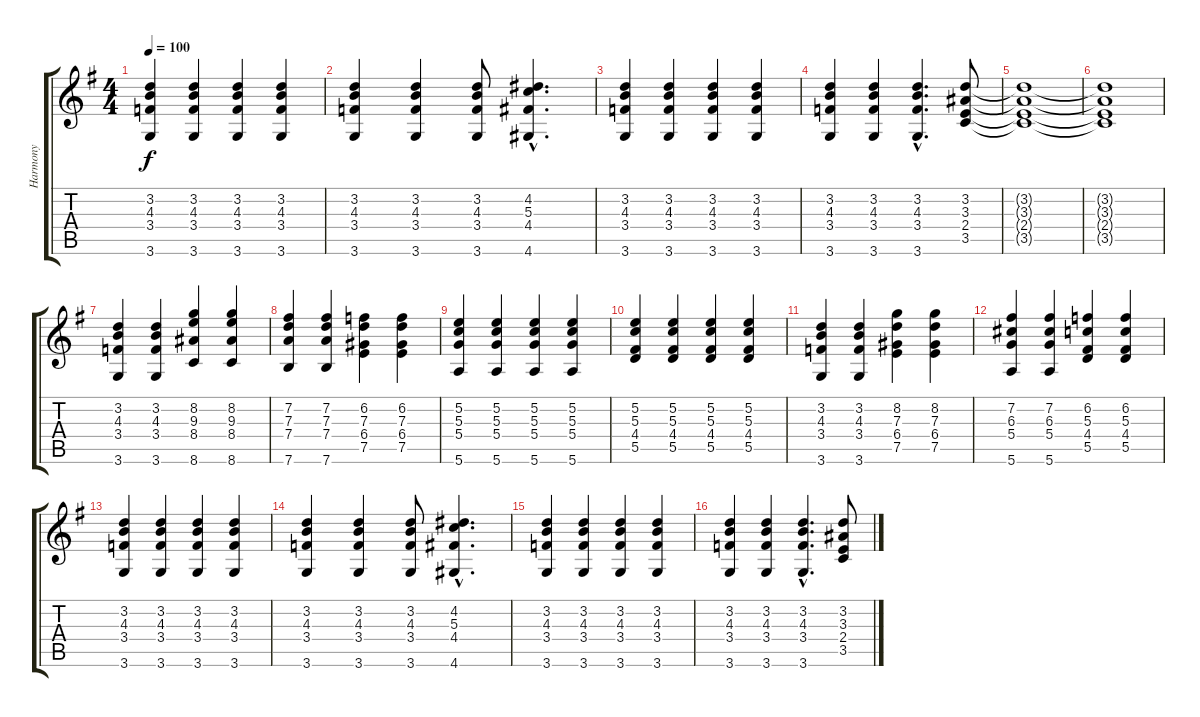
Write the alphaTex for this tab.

\track ("Harmony" "Harmony") {instrument acousticguitarnylon}
\staff {score tabs}
\tuning (E4 B3 G3 D3 A2 E2) {hide}
\ts (4 4)
\tempo 100
\clef g2
\ks g
(3.2 4.3 3.4 3.6).4{dy f instrument acousticguitarnylon} (3.2 4.3 3.4 3.6).4 (3.2 4.3 3.4 3.6).4 (3.2 4.3 3.4 3.6).4 |
(3.2 4.3 3.4 3.6).4 (3.2 4.3 3.4 3.6).4 (3.2 4.3 3.4 3.6).8 (4.2{hac} 5.3{hac} 4.4{hac} 4.6{hac}).4{d} |
(3.2 4.3 3.4 3.6).4 (3.2 4.3 3.4 3.6).4 (3.2 4.3 3.4 3.6).4 (3.2 4.3 3.4 3.6).4 |
(3.2 4.3 3.4 3.6).4 (3.2 4.3 3.4 3.6).4 (3.2{hac} 4.3{hac} 3.4{hac} 3.6{hac}).4{d} (3.2 3.3 2.4 3.5).8 |
(3.2{t} 3.3{t} 2.4{t} 3.5{t}).1 |
(3.2{t} 3.3{t} 2.4{t} 3.5{t}).1 |
(3.2 4.3 3.4 3.6).4 (3.2 4.3 3.4 3.6).4 (8.2 9.3 8.4 8.6).4 (8.2 9.3 8.4 8.6).4 |
(7.2 7.3 7.4 7.6).4 (7.2 7.3 7.4 7.6).4 (6.2 7.3 6.4 7.5).4 (6.2 7.3 6.4 7.5).4 |
(5.2 5.3 5.4 5.6).4 (5.2 5.3 5.4 5.6).4 (5.2 5.3 5.4 5.6).4 (5.2 5.3 5.4 5.6).4 |
(5.2 5.3 4.4 5.5).4 (5.2 5.3 4.4 5.5).4 (5.2 5.3 4.4 5.5).4 (5.2 5.3 4.4 5.5).4 |
(3.2 4.3 3.4 3.6).4 (3.2 4.3 3.4 3.6).4 (8.2 7.3 6.4 7.5).4 (8.2 7.3 6.4 7.5).4 |
(7.2 6.3 5.4 5.6).4 (7.2 6.3 5.4 5.6).4 (6.2 5.3 4.4 5.5).4 (6.2 5.3 4.4 5.5).4 |
(3.2 4.3 3.4 3.6).4 (3.2 4.3 3.4 3.6).4 (3.2 4.3 3.4 3.6).4 (3.2 4.3 3.4 3.6).4 |
(3.2 4.3 3.4 3.6).4 (3.2 4.3 3.4 3.6).4 (3.2 4.3 3.4 3.6).8 (4.2{hac} 5.3{hac} 4.4{hac} 4.6{hac}).4{d} |
(3.2 4.3 3.4 3.6).4 (3.2 4.3 3.4 3.6).4 (3.2 4.3 3.4 3.6).4 (3.2 4.3 3.4 3.6).4 |
(3.2 4.3 3.4 3.6).4 (3.2 4.3 3.4 3.6).4 (3.2{hac} 4.3{hac} 3.4{hac} 3.6{hac}).4{d} (3.2 3.3 2.4 3.5).8
